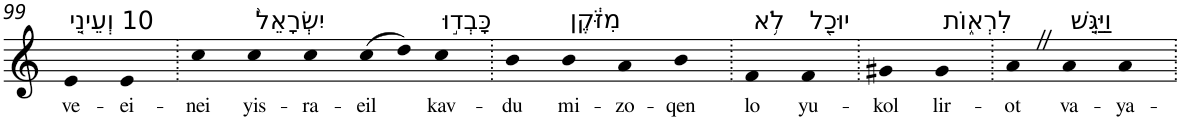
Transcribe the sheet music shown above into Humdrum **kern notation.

**kern	**text
*part1	*part1
*staff1	*staff1
*I"Piano	*
*I'Pno	*
!!LO:PB:g=z
*clefG2	*
*k[]	*
=99	=99
!LO:TX:a:t=10 וְעֵינֵ֤י	!
!	!LO:LY:b
4e	ve-
!	!LO:LY:b
4e	-ei-
=100.	=100.
!	!LO:LY:b
4cc	-nei
!LO:TX:a:t=יִשְׂרָאֵל֙	!
!	!LO:LY:b
4cc	yis-
!	!LO:LY:b
4cc	-ra-
!	!LO:LY:b
(>8cc	-eil
8dd)	.
!LO:TX:a:t=כָּבְד֣וּ	!
!	!LO:LY:b
4cc	kav-
=101.	=101.
!	!LO:LY:b
4b	-du
!LO:TX:a:t=מִזֹּ֔קֶן	!
!	!LO:LY:b
4b	mi-
!	!LO:LY:b
4a	-zo-
!	!LO:LY:b
4b	-qen
=102.	=102.
!LO:TX:a:t=לֹ֥א	!
!	!LO:LY:b
4f	lo
!LO:TX:a:t=יוּכַ֖ל	!
!	!LO:LY:b
4f	yu-
=103.	=103.
!	!LO:LY:b
4g#X	-kol
!LO:TX:a:t=לִרְא֑וֹת	!
!	!LO:LY:b
4g#	lir-
=104.	=104.
!	!LO:LY:b
4aZ	-ot
!LO:TX:a:t=וַיַּגֵּ֤שׁ	!
!	!LO:LY:b
4a	va-
!	!LO:LY:b
4a	-ya-
=.	=.
*-	*-
